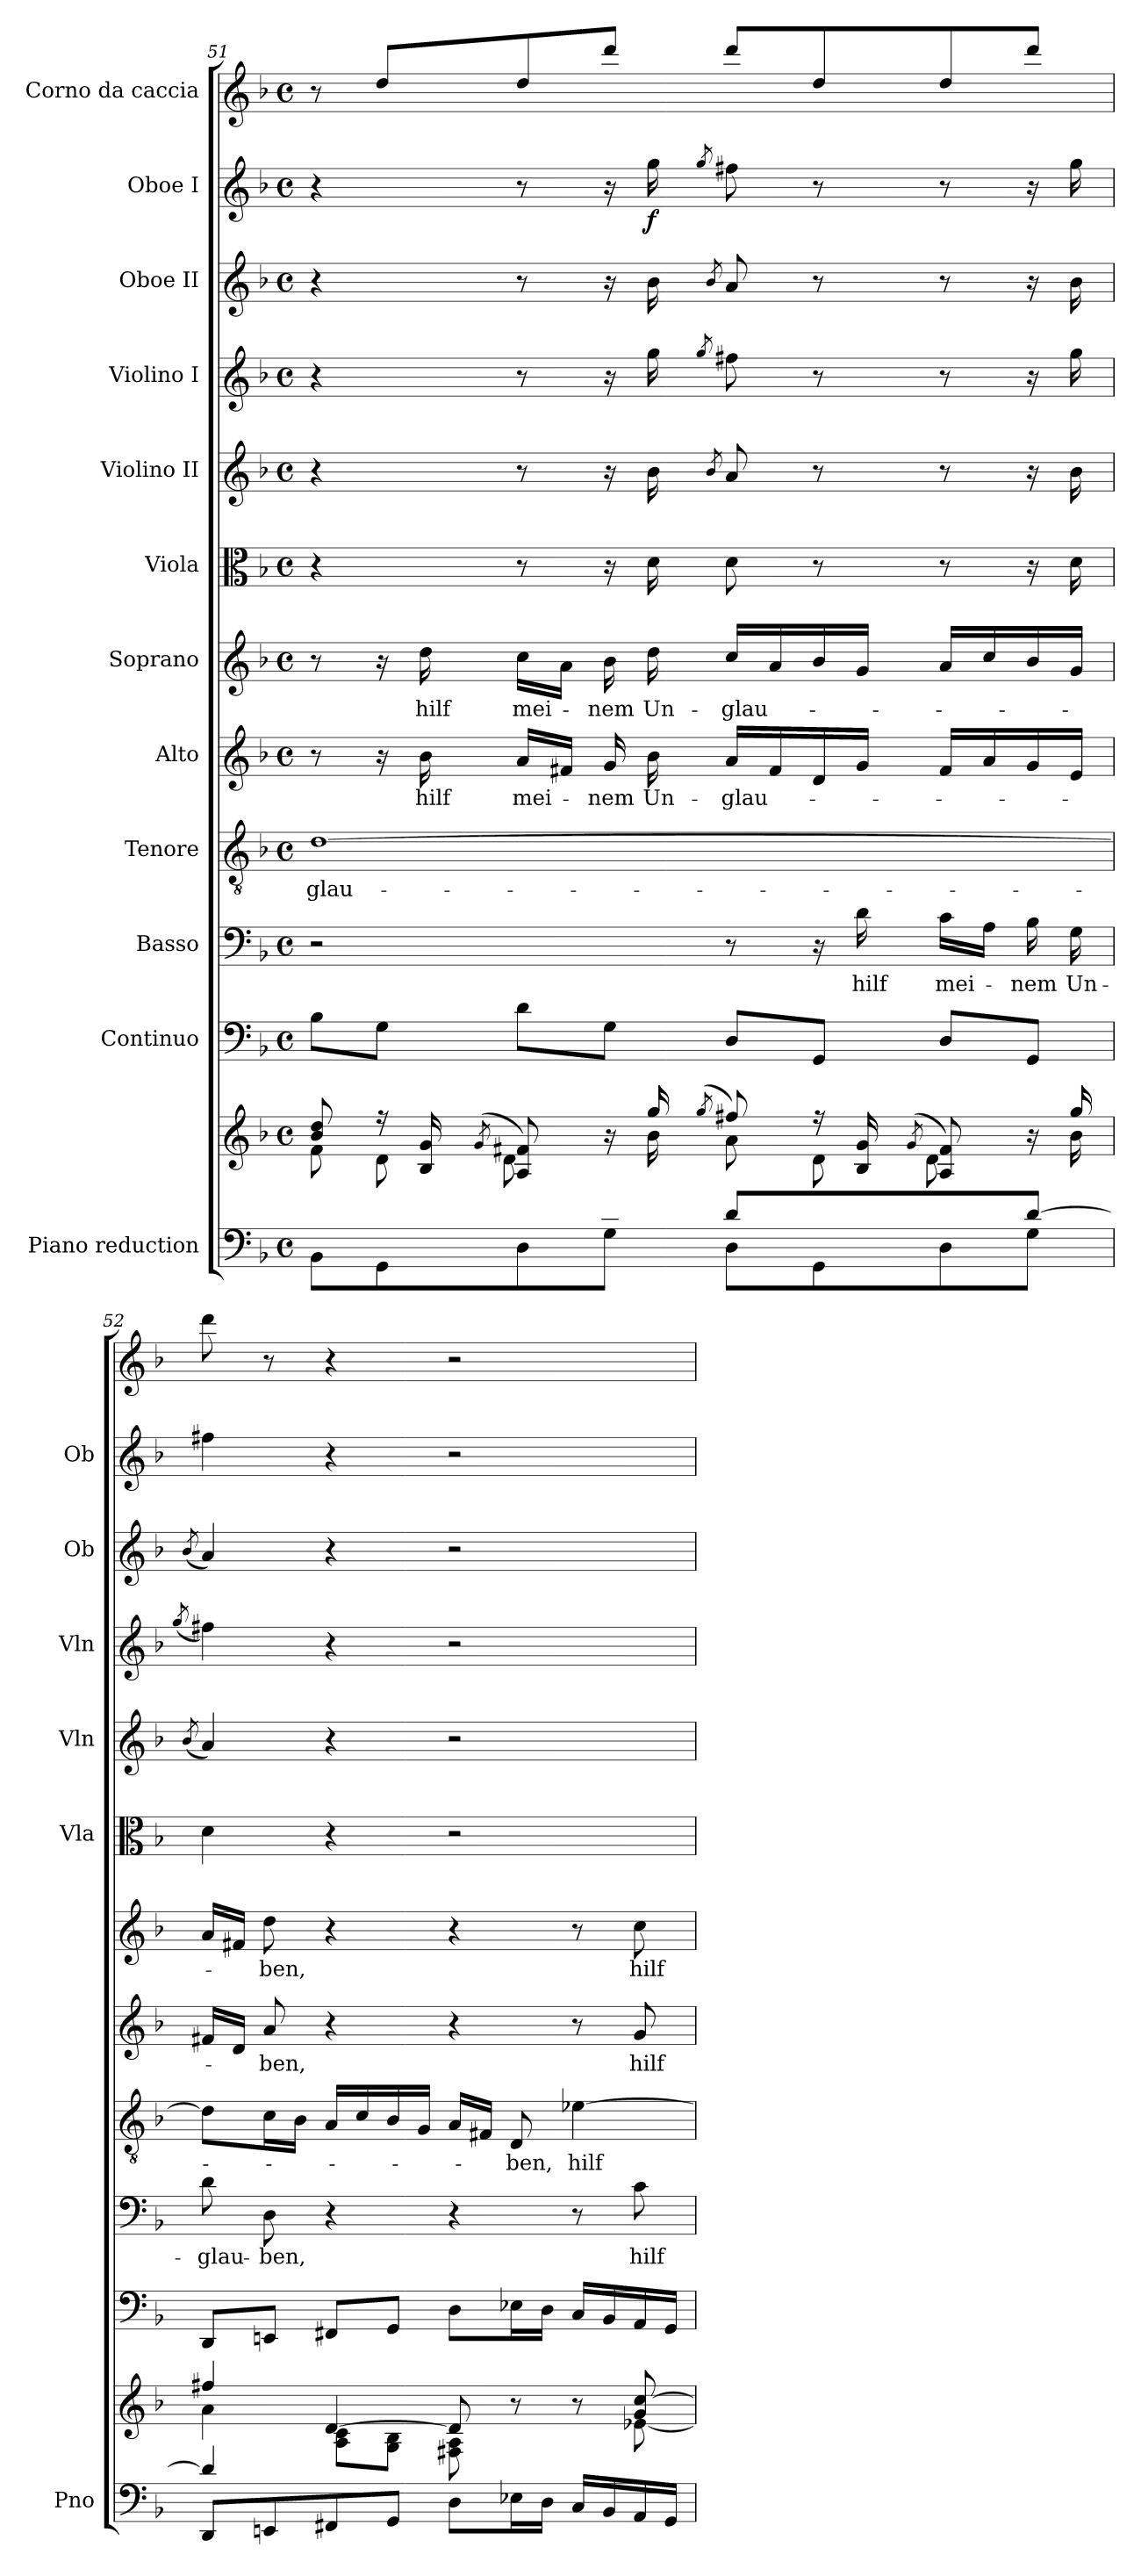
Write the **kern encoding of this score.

**kern	**kern	**kern	**kern	**text	**kern	**text	**kern	**text	**kern	**text	**kern	**kern	**kern	**kern	**kern	**dynam	**kern
*part12	*part12	*part11	*part10	*part10	*part9	*part9	*part8	*part8	*part7	*part7	*part6	*part5	*part4	*part3	*part2	*part2	*part1
*staff13	*staff12	*staff11	*staff10	*staff10	*staff9	*staff9	*staff8	*staff8	*staff7	*staff7	*staff6	*staff5	*staff4	*staff3	*staff2	*staff2	*staff1
*I"Piano reduction	*	*I"Continuo	*I"Basso	*	*I"Tenore	*	*I"Alto	*	*I"Soprano	*	*I"Viola	*I"Violino II	*I"Violino I	*I"Oboe II	*I"Oboe I	*	*I"Corno da caccia
*I'Pno	*	*	*	*	*	*	*	*	*	*	*I'Vla	*I'Vln	*I'Vln	*I'Ob	*I'Ob	*	*
!!LO:PB:g=z
*clefF4	*clefG2	*clefF4	*clefF4	*	*clefGv2	*	*clefG2	*	*clefG2	*	*clefC3	*clefG2	*clefG2	*clefG2	*clefG2	*	*clefG2
*	*	*	*	*	*	*	*	*	*	*	*	*	*	*	*	*	*ITrd7c12
*k[b-]	*k[b-]	*k[b-]	*k[b-]	*	*k[b-]	*	*k[b-]	*	*k[b-]	*	*k[b-]	*k[b-]	*k[b-]	*k[b-]	*k[b-]	*	*k[b-]
*M4/4	*M4/4	*M4/4	*M4/4	*	*M4/4	*	*M4/4	*	*M4/4	*	*M4/4	*M4/4	*M4/4	*M4/4	*M4/4	*	*M4/4
*met(c)	*met(c)	*met(c)	*met(c)	*	*met(c)	*	*met(c)	*	*met(c)	*	*met(c)	*met(c)	*met(c)	*met(c)	*met(c)	*	*met(c)
=51	=51	=51	=51	=51	=51	=51	=51	=51	=51	=51	=51	=51	=51	=51	=51	=51	=51
*^	*^	*	*	*	*	*	*	*	*	*	*	*	*	*	*	*	*
*	*	*	*^	*	*	*	*	*	*	*	*	*	*	*	*	*	*	*	*
!	!	!	!	!	!	!	!	!	!LO:LY:b	!	!	!	!	!	!	!	!	!	!	!
8ryy	8BB-\L	8b-/ 8dd/	8f\	8ryy	8B-\L	2r	.	[1d	-glau-	8r	.	8r	.	4r	4r	4r	4r	4r	.	8r
4ryy	8GG\	16r	8ryy	8d\L	8G\J	.	.	.	.	16r	.	16r	.	.	.	.	.	.	.	8d/L
!	!	!	!	!	!	!	!	!	!	!	!LO:LY:b	!	!LO:LY:b	!	!	!	!	!	!	!
.	.	16B-/ 16g/	.	.	.	.	.	.	.	16b-\	hilf	16dd\	hilf	.	.	.	.	.	.	.
.	.	(>8qg/	.	.	.	.	.	.	.	.	.	.	.	.	.	.	.	.	.	.
!	!	!	!	!	!	!	!	!	!	!	!LO:LY:b	!	!LO:LY:b	!	!	!	!	!	!	!
.	8D\	8A/ 8f#X/)	8ryy	8d\	8d\L	.	.	.	.	16a/LL	mei-	16cc\LL	mei-	8r	8r	8r	8r	8r	.	8d/
.	.	.	.	.	.	.	.	.	.	16f#X/JJ	.	16a\JJ	.	.	.	.	.	.	.	.
!	!	!	!	!	!	!	!	!	!	!	!LO:LY:b	!	!LO:LY:b	!	!	!	!	!	!	!
8d/J	8G\J	16r	16ryy	4ryy	8G\J	.	.	.	.	16g/	-nem	16b-\	-nem	16r	16r	16r	16r	16r	.	8dd/J
!	!	!	!	!	!	!	!	!	!	!	!LO:LY:b	!	!LO:LY:b	!	!	!	!	!	!LO:DY:b	!
.	.	16gg/	16b-\	.	.	.	.	.	.	16b-\	-Un-	16dd\	Un-	16d\	16b-\	16gg\	16b-\	16gg\	f	.
.	.	(8qgg/	.	.	.	.	.	.	.	.	.	.	.	.	8qb-/	8qgg/	8qb-/	8qgg/	.	.
!	!	!	!	!	!	!	!	!	!	!	!LO:LY:b	!	!LO:LY:b	!	!	!	!	!	!	!
8d/L	8D\L	8ff#X/)	8a\	.	8D/L	8r	.	.	.	16a/LL	-glau-	16cc/LL	-glau-	8d\	8a/	8ff#X\	8a/	8ff#X\	.	8dd/L
.	.	.	.	.	.	.	.	.	.	16f#/	.	16a/	.	.	.	.	.	.	.	.
4ryy	8GG\	16r	8ryy	8d\	8GG/J	16r	.	.	.	16d/	.	16b-/	.	8r	8r	8r	8r	8r	.	8d/
!	!	!	!	!	!	!	!LO:LY:b	!	!	!	!	!	!	!	!	!	!	!	!	!
.	.	16B-/ 16g/	.	.	.	16d\	hilf	.	.	16g/JJ	.	16g/JJ	.	.	.	.	.	.	.	.
.	.	(>8qg/	.	.	.	.	.	.	.	.	.	.	.	.	.	.	.	.	.	.
!	!	!	!	!	!	!	!LO:LY:b	!	!	!	!	!	!	!	!	!	!	!	!	!
.	8D\	8A/ 8f#/)	8ryy	8d\	8D/L	16c\LL	mei-	.	.	16f#/LL	.	16a/LL	.	8r	8r	8r	8r	8r	.	8d/
.	.	.	.	.	.	16A\JJ	.	.	.	16a/	.	16cc/	.	.	.	.	.	.	.	.
!	!	!	!	!	!	!	!LO:LY:b	!	!	!	!	!	!	!	!	!	!	!	!	!
[8d/J	8G\J	16r	16ryy	8ryy	8GG/J	16B-\	-nem	.	.	16g/	.	16b-/	.	16r	16r	16r	16r	16r	.	8dd/J
!	!	!	!	!	!	!	!LO:LY:b	!	!	!	!	!	!	!	!	!	!	!	!	!
.	.	16gg/	16b-\	.	.	16G\	Un-	.	.	16e/JJ	.	16g/JJ	.	16d\	16b-\	16gg\	16b-\	16gg\	.	.
*	*	*v	*v	*v	*	*	*	*	*	*	*	*	*	*	*	*	*	*	*	*
=52	=52	=52	=52	=52	=52	=52	=52	=52	=52	=52	=52	=52	=52	=52	=52	=52	=52	=52
.	.	.	.	.	.	.	.	.	.	.	.	.	(8qb-/	(8qgg/	(8qb-/	.	.	.
*	*	*^	*	*	*	*	*	*	*	*	*	*	*	*	*	*	*	*
!	!	!	!	!	!	!LO:LY:b	!	!	!	!	!	!	!	!	!	!	!	!	!
4d/]	8DD/L	4ff#X/	4a\	8DD/L	8d\	-glau-	8d\L]	.	16f#X/LL	.	16a/LL	.	4d\	4a/)	4ff#X\)	4a/)	4ff#X\	.	8dd\
.	.	.	.	.	.	.	.	.	16d/JJ	.	16f#X/JJ	.	.	.	.	.	.	.	.
!	!	!	!	!	!	!LO:LY:b	!	!	!	!LO:LY:b	!	!LO:LY:b	!	!	!	!	!	!	!
.	8EEn/	.	.	8EEn/J	8D\	-ben,	16c\L	.	8a/	-ben,	8dd\	-ben,	.	.	.	.	.	.	8r
.	.	.	.	.	.	.	16B-\JJ	.	.	.	.	.	.	.	.	.	.	.	.
4ryy	8FF#X/	[4d/	8A\ 8c\L	8FF#X/L	4r	.	16A/LL	.	4r	.	4r	.	4r	4r	4r	4r	4r	.	4r
.	.	.	.	.	.	.	16c/	.	.	.	.	.	.	.	.	.	.	.	.
.	8GG/J	.	8G\ 8B-\J	8GG/J	.	.	16B-/	.	.	.	.	.	.	.	.	.	.	.	.
.	.	.	.	.	.	.	16G/JJ	.	.	.	.	.	.	.	.	.	.	.	.
2ryy	8D\L	8d/]	8F#X\ 8A\	8D\L	4r	.	16A/LL	.	4r	.	4r	.	2r	2r	2r	2r	2r	.	2r
.	.	.	.	.	.	.	16F#X/JJ	.	.	.	.	.	.	.	.	.	.	.	.
!	!	!	!	!	!	!	!	!LO:LY:b	!	!	!	!	!	!	!	!	!	!	!
.	16E-X\L	8r	8ryy	16E-X\L	.	.	8D/	-ben,	.	.	.	.	.	.	.	.	.	.	.
.	16D\JJ	.	.	16D\JJ	.	.	.	.	.	.	.	.	.	.	.	.	.	.	.
!	!	!	!	!	!	!	!	!LO:LY:b	!	!	!	!	!	!	!	!	!	!	!
.	16C/LL	8r	8ryy	16C/LL	8r	.	[4e-X\	hilf	8r	.	8r	.	.	.	.	.	.	.	.
.	16BB-/	.	.	16BB-/	.	.	.	.	.	.	.	.	.	.	.	.	.	.	.
!	!	!	!	!	!	!LO:LY:b	!	!	!	!LO:LY:b	!	!LO:LY:b	!	!	!	!	!	!	!
.	16AA/	8g/ [8cc/	[8e-X\	16AA/	8c\	hilf	.	.	8g/	hilf	8cc\	hilf	.	.	.	.	.	.	.
.	16GG/JJ	.	.	16GG/JJ	.	.	.	.	.	.	.	.	.	.	.	.	.	.	.
*v	*v	*	*	*	*	*	*	*	*	*	*	*	*	*	*	*	*	*	*
*	*v	*v	*	*	*	*	*	*	*	*	*	*	*	*	*	*	*	*
=	=	=	=	=	=	=	=	=	=	=	=	=	=	=	=	=	=
*-	*-	*-	*-	*-	*-	*-	*-	*-	*-	*-	*-	*-	*-	*-	*-	*-	*-
